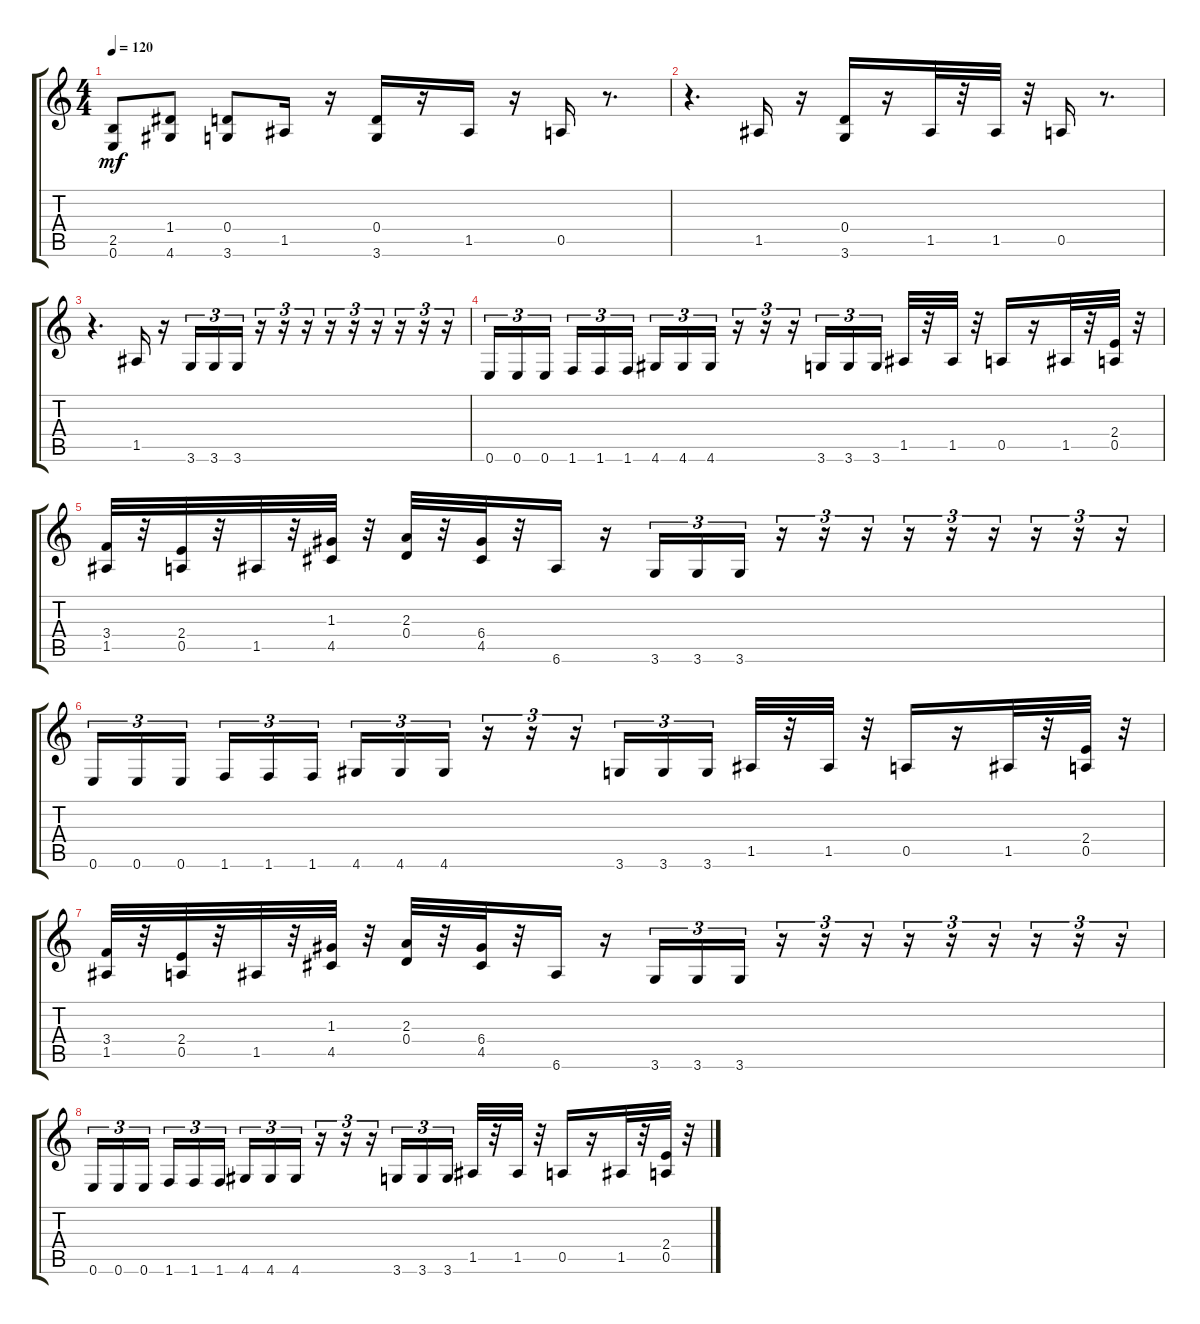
\track "" {instrument distortionguitar}
\staff {score tabs}
\tuning (E4 B3 G3 D3 A2 E2) {hide}
\ts (4 4)
\tempo 120
\clef g2
\ks c
(2.5 0.6).8{dy mf} (1.4 4.6).8 (0.4 3.6).8 1.5.16 r.16 (0.4 3.6).16 r.16 1.5.16 r.16 0.5.16 r.8{d} |
r.4{d} 1.5.16 r.16 (0.4 3.6).16 r.16 1.5.32 r.32 1.5.32 r.32 0.5.16 r.8{d} |
r.4{d} 1.5.16 r.16 3.6.16{tu (3 2)} 3.6.16{tu (3 2)} 3.6.16{tu (3 2)} r.16{tu (3 2)} r.16{tu (3 2)} r.16{tu (3 2)} r.16{tu (3 2)} r.16{tu (3 2)} r.16{tu (3 2)} r.16{tu (3 2)} r.16{tu (3 2)} r.16{tu (3 2)} |
0.6.16{tu (3 2)} 0.6.16{tu (3 2)} 0.6.16{tu (3 2)} 1.6.16{tu (3 2)} 1.6.16{tu (3 2)} 1.6.16{tu (3 2)} 4.6.16{tu (3 2)} 4.6.16{tu (3 2)} 4.6.16{tu (3 2)} r.16{tu (3 2)} r.16{tu (3 2)} r.16{tu (3 2)} 3.6.16{tu (3 2)} 3.6.16{tu (3 2)} 3.6.16{tu (3 2)} 1.5.32 r.32 1.5.32 r.32 0.5.16 r.16 1.5.32 r.32 (2.4 0.5).32 r.32 |
(3.4 1.5).32 r.32 (2.4 0.5).32 r.32 1.5.32 r.32 (1.3 4.5).32 r.32 (2.3 0.4).32 r.32 (6.4 4.5).32 r.32 6.6.16 r.16 3.6.16{tu (3 2)} 3.6.16{tu (3 2)} 3.6.16{tu (3 2)} r.16{tu (3 2)} r.16{tu (3 2)} r.16{tu (3 2)} r.16{tu (3 2)} r.16{tu (3 2)} r.16{tu (3 2)} r.16{tu (3 2)} r.16{tu (3 2)} r.16{tu (3 2)} |
0.6.16{tu (3 2)} 0.6.16{tu (3 2)} 0.6.16{tu (3 2)} 1.6.16{tu (3 2)} 1.6.16{tu (3 2)} 1.6.16{tu (3 2)} 4.6.16{tu (3 2)} 4.6.16{tu (3 2)} 4.6.16{tu (3 2)} r.16{tu (3 2)} r.16{tu (3 2)} r.16{tu (3 2)} 3.6.16{tu (3 2)} 3.6.16{tu (3 2)} 3.6.16{tu (3 2)} 1.5.32 r.32 1.5.32 r.32 0.5.16 r.16 1.5.32 r.32 (2.4 0.5).32 r.32 |
(3.4 1.5).32 r.32 (2.4 0.5).32 r.32 1.5.32 r.32 (1.3 4.5).32 r.32 (2.3 0.4).32 r.32 (6.4 4.5).32 r.32 6.6.16 r.16 3.6.16{tu (3 2)} 3.6.16{tu (3 2)} 3.6.16{tu (3 2)} r.16{tu (3 2)} r.16{tu (3 2)} r.16{tu (3 2)} r.16{tu (3 2)} r.16{tu (3 2)} r.16{tu (3 2)} r.16{tu (3 2)} r.16{tu (3 2)} r.16{tu (3 2)} |
0.6.16{tu (3 2)} 0.6.16{tu (3 2)} 0.6.16{tu (3 2)} 1.6.16{tu (3 2)} 1.6.16{tu (3 2)} 1.6.16{tu (3 2)} 4.6.16{tu (3 2)} 4.6.16{tu (3 2)} 4.6.16{tu (3 2)} r.16{tu (3 2)} r.16{tu (3 2)} r.16{tu (3 2)} 3.6.16{tu (3 2)} 3.6.16{tu (3 2)} 3.6.16{tu (3 2)} 1.5.32 r.32 1.5.32 r.32 0.5.16 r.16 1.5.32 r.32 (2.4 0.5).32 r.32
